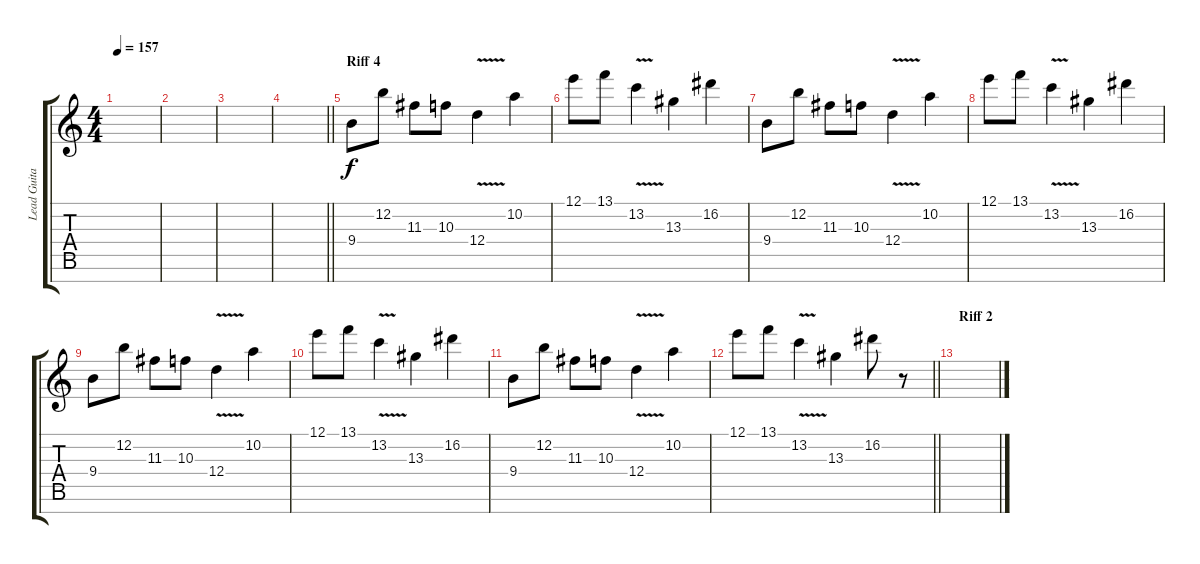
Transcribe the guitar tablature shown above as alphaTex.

\track ("Lead Guitar" "Lead Guita") {instrument distortionguitar}
\staff {score tabs}
\tuning (E4 B3 G3 D3 A2 E2 B1) {hide}
\ts (4 4)
\tempo 157
\clef g2
\ks c
|
|
|
\barLineRight lightlight
|
\section ("" "Riff 4")
9.4.8 12.2.8 11.3.8 10.3.8 12.4{v}.4 10.2.4 |
12.1.8 13.1.8 13.2{v}.4 13.3.4 16.2.4 |
9.4.8 12.2.8 11.3.8 10.3.8 12.4{v}.4 10.2.4 |
12.1.8 13.1.8 13.2{v}.4 13.3.4 16.2.4 |
9.4.8 12.2.8 11.3.8 10.3.8 12.4{v}.4 10.2.4 |
12.1.8 13.1.8 13.2{v}.4 13.3.4 16.2.4 |
9.4.8 12.2.8 11.3.8 10.3.8 12.4{v}.4 10.2.4 |
\barLineRight lightlight
12.1.8 13.1.8 13.2{v}.4 13.3.4 16.2.8 r.8 |
\section ("" "Riff 2")
